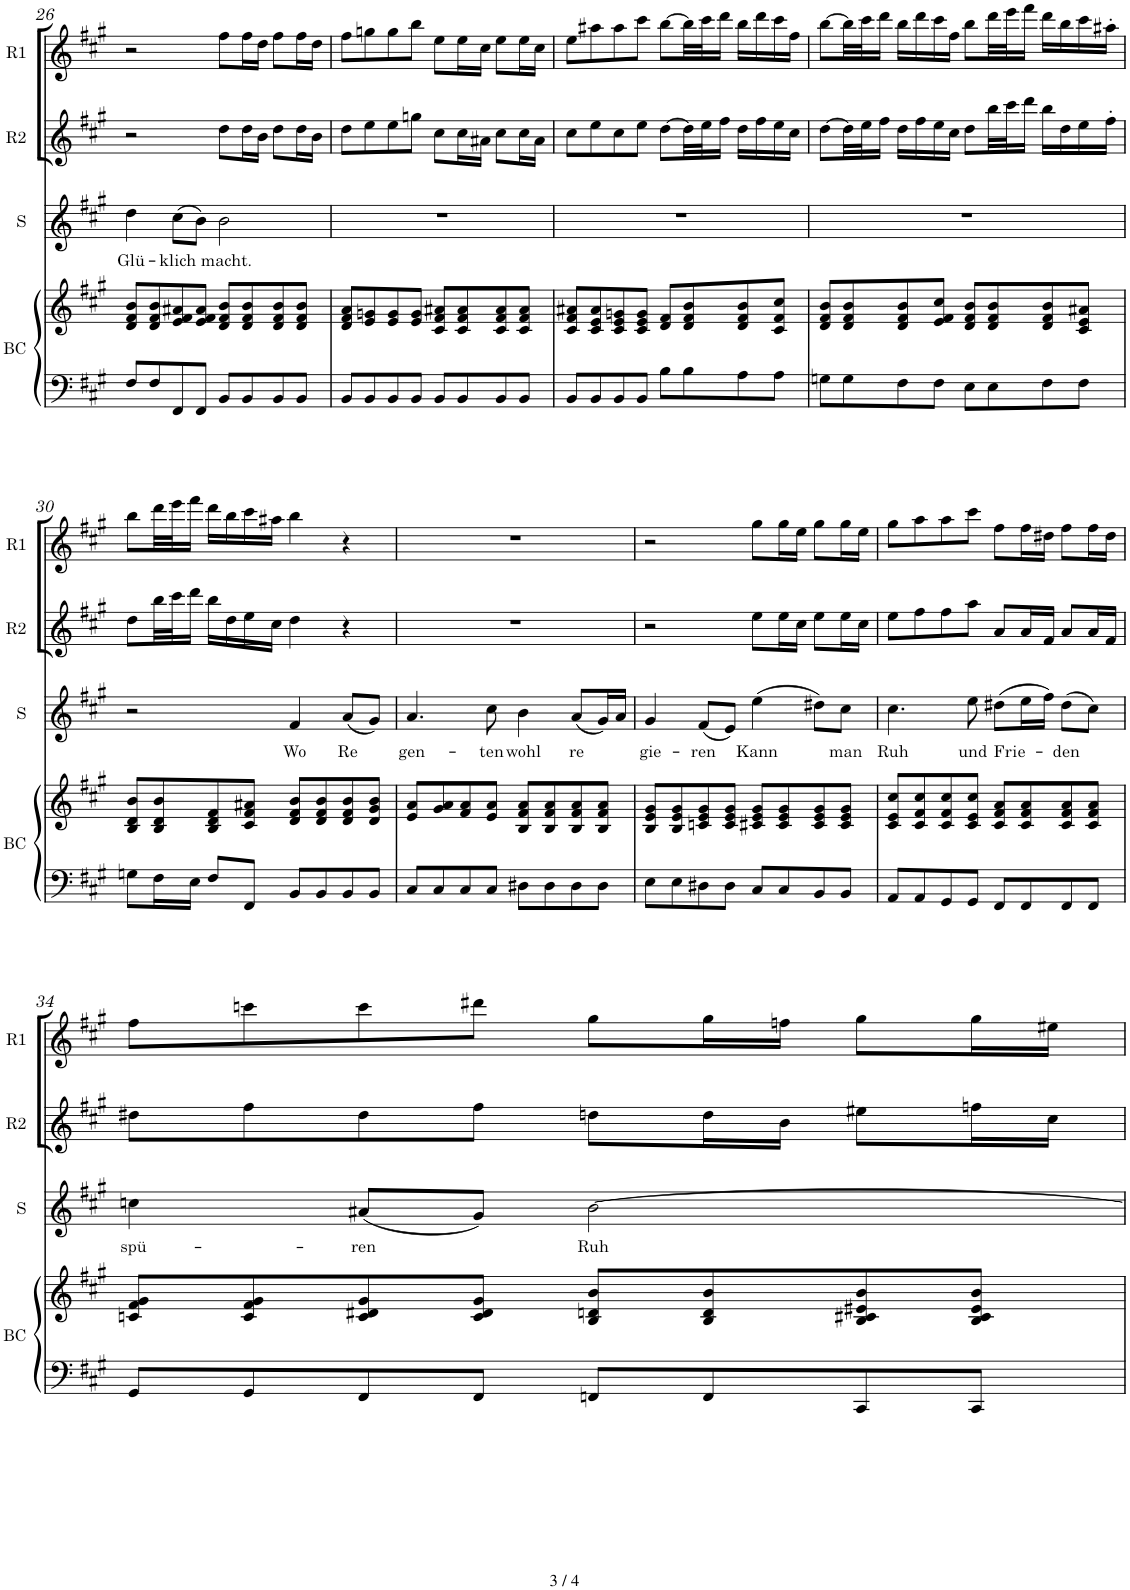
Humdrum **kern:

**kern	**kern	**kern	**text	**kern	**kern
*part4	*part4	*part3	*part3	*part2	*part1
*staff5	*staff4	*staff3	*staff3	*staff2	*staff1
*I"BC	*	*I"S	*	*I"R2	*I"R1
*I'BC	*	*I'S	*	*I'R2	*I'R1
!!LO:PB:g=z
*clefF4	*clefG2	*clefG2	*	*clefG2	*clefG2
*k[f#c#g#]	*k[f#c#g#]	*k[f#c#g#]	*	*k[f#c#g#]	*k[f#c#g#]
*M4/4	*M4/4	*M4/4	*	*M4/4	*M4/4
=26	=26	=26	=26	=26	=26
!	!	!	!LO:LY:b	!	!
8F#/L	8d/ 8f#/ 8b/L	4dd\	Glü-	2r	2r
8F#/	8d/ 8f#/ 8b/	.	.	.	.
!	!	!	!LO:LY:b	!	!
8FF#/	8e/ 8f#/ 8a#X/	(8cc#\L	-klich	.	.
8FF#/J	8e/ 8f#/ 8a#/J	8b\J)	.	.	.
!	!	!	!LO:LY:b	!	!
8BB/L	8d/ 8f#/ 8b/L	2b\	macht.	8dd\L	8ff#\L
8BB/	8d/ 8f#/ 8b/	.	.	16dd\L	16ff#\L
.	.	.	.	16b\JJ	16dd\JJ
8BB/	8d/ 8f#/ 8b/	.	.	8dd\L	8ff#\L
8BB/J	8d/ 8f#/ 8b/J	.	.	16dd\L	16ff#\L
.	.	.	.	16b\JJ	16dd\JJ
=27	=27	=27	=27	=27	=27
8BB/L	8d/ 8f#/ 8a/L	1r	.	8dd\L	8ff#\L
8BB/	8e/ 8gn/	.	.	8ee\	8ggn\
8BB/	8e/ 8g/	.	.	8ee\	8gg\
8BB/J	8e/ 8g/J	.	.	8ggn\J	8bb\J
8BB/L	8c#/ 8f#/ 8a#X/L	.	.	8cc#\L	8ee\L
8BB/	8c#/ 8f#/ 8a#/	.	.	16cc#\L	16ee\L
.	.	.	.	16a#X\JJ	16cc#\JJ
8BB/	8c#/ 8f#/ 8a#/	.	.	8cc#\L	8ee\L
8BB/J	8c#/ 8f#/ 8a#/J	.	.	16cc#\L	16ee\L
.	.	.	.	16a#\JJ	16cc#\JJ
=28	=28	=28	=28	=28	=28
8BB/L	8c#/ 8f#/ 8a#X/L	1r	.	8cc#\L	8ee\L
8BB/	8c#/ 8e/ 8a#/	.	.	8ee\	8aa#X\
8BB/	8c#/ 8e/ 8gn/	.	.	8cc#\	8aa#\
8BB/J	8c#/ 8e/ 8g/J	.	.	8ee\J	8ccc#\J
8B\L	8d/ 8f#/L	.	.	[8dd\L	[8bb\L
8B\	8d/ 8f#/ 8b/	.	.	32dd\LL]	32bb\LL]
.	.	.	.	32ee\J	32ccc#\J
.	.	.	.	16ff#\JJ	16ddd\JJ
8A\	8d/ 8f#/ 8b/	.	.	16dd\LL	16bb\LL
.	.	.	.	16ff#\	16ddd\
8A\J	8c#/ 8f#/ 8cc#/J	.	.	16ee\	16ccc#\
.	.	.	.	16cc#\JJ	16ff#\JJ
=29	=29	=29	=29	=29	=29
8Gn\L	8d/ 8f#/ 8b/L	1r	.	[8dd\L	[8bb\L
8G\	8d/ 8f#/ 8b/	.	.	32dd\LL]	32bb\LL]
.	.	.	.	32ee\J	32ccc#\J
.	.	.	.	16ff#\JJ	16ddd\JJ
8F#\	8d/ 8f#/ 8b/	.	.	16dd\LL	16bb\LL
.	.	.	.	16ff#\	16ddd\
8F#\J	8e/ 8f#/ 8cc#/J	.	.	16ee\	16ccc#\
.	.	.	.	16cc#\JJ	16ff#\JJ
8E\L	8d/ 8f#/ 8b/L	.	.	8dd\L	8bb\L
8E\	8d/ 8f#/ 8b/	.	.	32bb\LL	32ddd\LL
.	.	.	.	32ccc#\J	32eee\J
.	.	.	.	16ddd\JJ	16fff#\JJ
8F#\	8d/ 8f#/ 8b/	.	.	16bb\LL	16ddd\LL
.	.	.	.	16dd\	16bb\
8F#\J	8c#/ 8e/ 8a#X/J	.	.	16ee\	16ccc#\
.	.	.	.	16ff#'\JJ	16aa#X'\JJ
!!LO:LB:g=z
=30	=30	=30	=30	=30	=30
8Gn\L	8B/ 8d/ 8b/L	2r	.	8dd\L	8bb\L
16F#\L	8B/ 8d/ 8b/	.	.	32bb\LL	32ddd\LL
.	.	.	.	32ccc#\J	32eee\J
16E\JJ	.	.	.	16ddd\JJ	16fff#\JJ
8F#/L	8B/ 8d/ 8f#/	.	.	16bb\LL	16ddd\LL
.	.	.	.	16dd\	16bb\
8FF#/J	8c#/ 8f#/ 8a#X/J	.	.	16ee\	16ccc#\
.	.	.	.	16cc#\JJ	16aa#X\JJ
!	!	!	!LO:LY:b	!	!
8BB/L	8d/ 8f#/ 8b/L	4f#/	Wo	4dd\	4bb\
8BB/	8d/ 8f#/ 8b/	.	.	.	.
!	!	!	!LO:LY:b	!	!
8BB/	8d/ 8f#/ 8b/	(8a/L	Re	4r	4r
8BB/J	8d/ 8g#/ 8b/J	8g#/J)	.	.	.
=31	=31	=31	=31	=31	=31
!	!	!	!LO:LY:b	!	!
8C#/L	8e/ 8a/L	4.a/	gen-	1r	1r
8C#/	8g#/ 8a/	.	.	.	.
8C#/	8f#/ 8a/	.	.	.	.
!	!	!	!LO:LY:b	!	!
8C#/J	8e/ 8a/J	8cc#\	-ten	.	.
!	!	!	!LO:LY:b	!	!
8D#X\L	8B/ 8f#/ 8a/L	4b\	wohl	.	.
8D#\	8B/ 8f#/ 8a/	.	.	.	.
!	!	!	!LO:LY:b	!	!
8D#\	8B/ 8f#/ 8a/	(8a/L	re	.	.
8D#\J	8B/ 8f#/ 8a/J	16g#/L)	.	.	.
.	.	16a/JJ	.	.	.
=32	=32	=32	=32	=32	=32
!	!	!	!LO:LY:b	!	!
8E\L	8B/ 8e/ 8g#/L	4g#/	gie-	2r	2r
8E\	8B/ 8e/ 8g#/	.	.	.	.
!	!	!	!LO:LY:b	!	!
8D#X\	8cn/ 8e/ 8g#/	(8f#/L	-ren	.	.
8D#\J	8c/ 8e/ 8g#/J	8e/J)	.	.	.
!	!	!	!LO:LY:b	!	!
8C#/L	8c#X/ 8e/ 8g#/L	(4ee\	Kann	8ee\L	8gg#\L
8C#/	8c#/ 8e/ 8g#/	.	.	16ee\L	16gg#\L
.	.	.	.	16cc#\JJ	16ee\JJ
8BB/	8c#/ 8e/ 8g#/	8dd#X\L)	.	8ee\L	8gg#\L
!	!	!	!LO:LY:b	!	!
8BB/J	8c#/ 8e/ 8g#/J	8cc#\J	man	16ee\L	16gg#\L
.	.	.	.	16cc#\JJ	16ee\JJ
=33	=33	=33	=33	=33	=33
!	!	!	!LO:LY:b	!	!
8AA/L	8c#/ 8e/ 8cc#/L	4.cc#\	Ruh	8ee\L	8gg#\L
8AA/	8c#/ 8f#/ 8cc#/	.	.	8ff#\	8aa\
8GG#/	8c#/ 8f#/ 8cc#/	.	.	8ff#\	8aa\
!	!	!	!LO:LY:b	!	!
8GG#/J	8c#/ 8e/ 8cc#/J	8ee\	und	8aa\J	8ccc#\J
!	!	!	!LO:LY:b	!	!
8FF#/L	8c#/ 8f#/ 8a/L	(8dd#X\L	Frie-	8a/L	8ff#\L
8FF#/	8c#/ 8f#/ 8a/	16ee\L	.	16a/L	16ff#\L
.	.	16ff#\JJ)	.	16f#/JJ	16dd#X\JJ
!	!	!	!LO:LY:b	!	!
8FF#/	8c#/ 8f#/ 8a/	(8dd#\L	-den	8a/L	8ff#\L
8FF#/J	8c#/ 8f#/ 8a/J	8cc#\J)	.	16a/L	16ff#\L
.	.	.	.	16f#/JJ	16dd#\JJ
!!LO:LB:g=z
=34	=34	=34	=34	=34	=34
!	!	!	!LO:LY:b	!	!
8GG#/L	8cn/ 8f#/ 8g#/L	4ccn\	spü-	8dd#X\L	8ff#\L
8GG#/	8c/ 8f#/ 8g#/	.	.	8ff#\	8cccn\
!	!	!	!LO:LY:b	!	!
8FF#/	8c/ 8d#X/ 8g#/	(8a#X/L	-ren	8dd#\	8ccc\
8FF#/J	8c/ 8d#/ 8g#/J	8g#/J)	.	8ff#\J	8ddd#X\J
!	!	!	!LO:LY:b	!	!
8FFn/L	8B/ 8dn/ 8b/L	[2b\	Ruh	8ddn\L	8gg#\L
8FF/	8B/ 8d/ 8b/	.	.	16dd\L	16gg#\L
.	.	.	.	16b\JJ	16ffn\JJ
8CC#/	8B/ 8c#X/ 8e#X/ 8b/	.	.	8ee#X\L	8gg#\L
8CC#/J	8B/ 8c#/ 8e#/ 8b/J	.	.	16ffn\L	16gg#\L
.	.	.	.	16cc#\JJ	16ee#X\JJ
=	=	=	=	=	=
*-	*-	*-	*-	*-	*-
